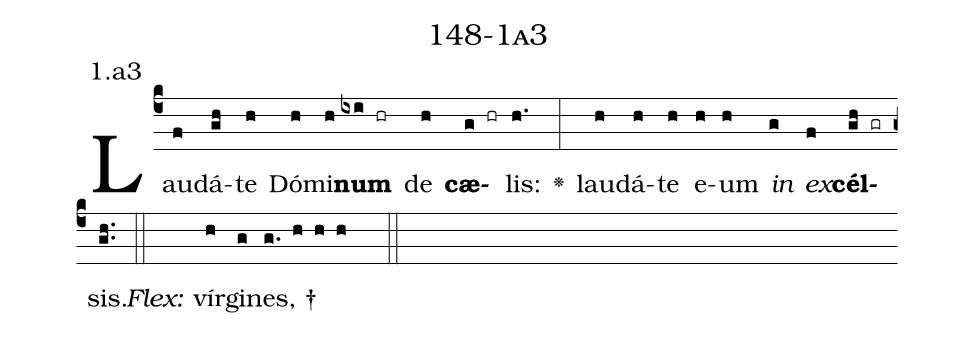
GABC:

name: 148-1a3;
annotation: 1.a3;
%%
(c4)Lau(f)dá(gh)te(h) Dó(h)mi(h)<b>num</b>(ixi hr) de(h) <b>cæ</b>(g hr)lis:(h.) <v>\greheightstar</v>(:) lau(h)dá(h)te(h) e(h)um(h) <i>in</i>(g) <i>ex</i>(f)<b>cél</b>(gh gr)sis.(gh..) (::)
<i>Flex:</i>()  vír(h)gi(g)nes, †(g. h h h  ::)

%E(h) u(h) o(g) u(f) a(gh) e.(gh..) (::)
